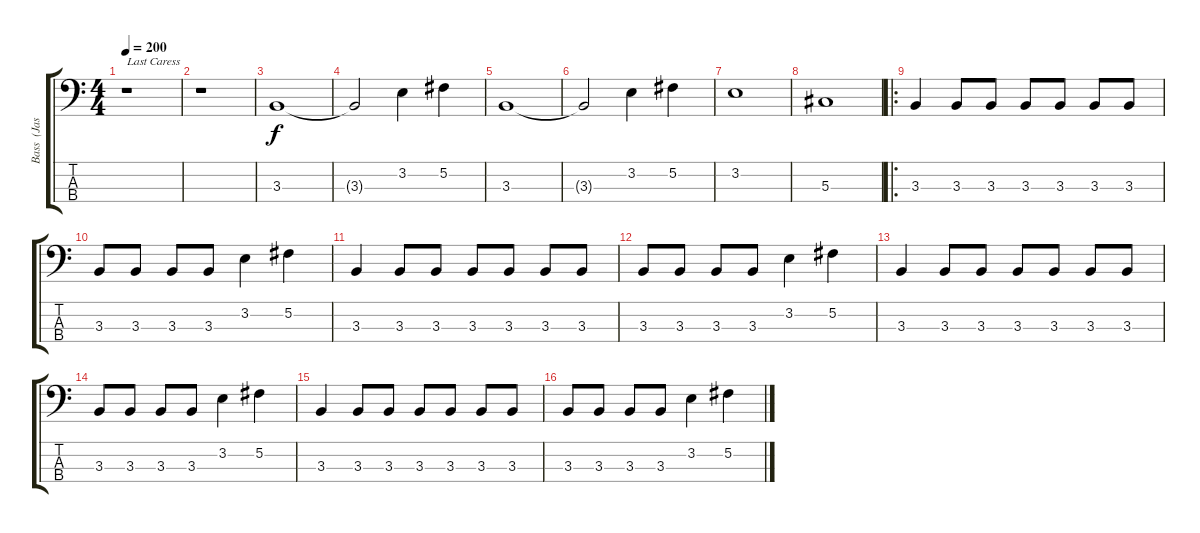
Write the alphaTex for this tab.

\track ("Bass  (Jason Newsted)" "Bass  (Jas") {instrument electricbasspick}
\staff {score tabs}
\tuning (Gb2 Db2 Ab1 Eb1) {hide}
\ts (4 4)
\tempo 200
\clef f4
\ks c
r.1{txt "Last Caress" dy f instrument electricbasspick} |
r.1 |
3.3.1 |
3.3{t}.2 3.2.4 5.2.4 |
3.3.1 |
3.3{t}.2 3.2.4 5.2.4 |
3.2.1 |
5.3.1 |
\ro
3.3.4 3.3.8 3.3.8 3.3.8 3.3.8 3.3.8 3.3.8 |
3.3.8 3.3.8 3.3.8 3.3.8 3.2.4 5.2.4 |
3.3.4 3.3.8 3.3.8 3.3.8 3.3.8 3.3.8 3.3.8 |
3.3.8 3.3.8 3.3.8 3.3.8 3.2.4 5.2.4 |
3.3.4 3.3.8 3.3.8 3.3.8 3.3.8 3.3.8 3.3.8 |
3.3.8 3.3.8 3.3.8 3.3.8 3.2.4 5.2.4 |
3.3.4 3.3.8 3.3.8 3.3.8 3.3.8 3.3.8 3.3.8 |
3.3.8 3.3.8 3.3.8 3.3.8 3.2.4 5.2.4
